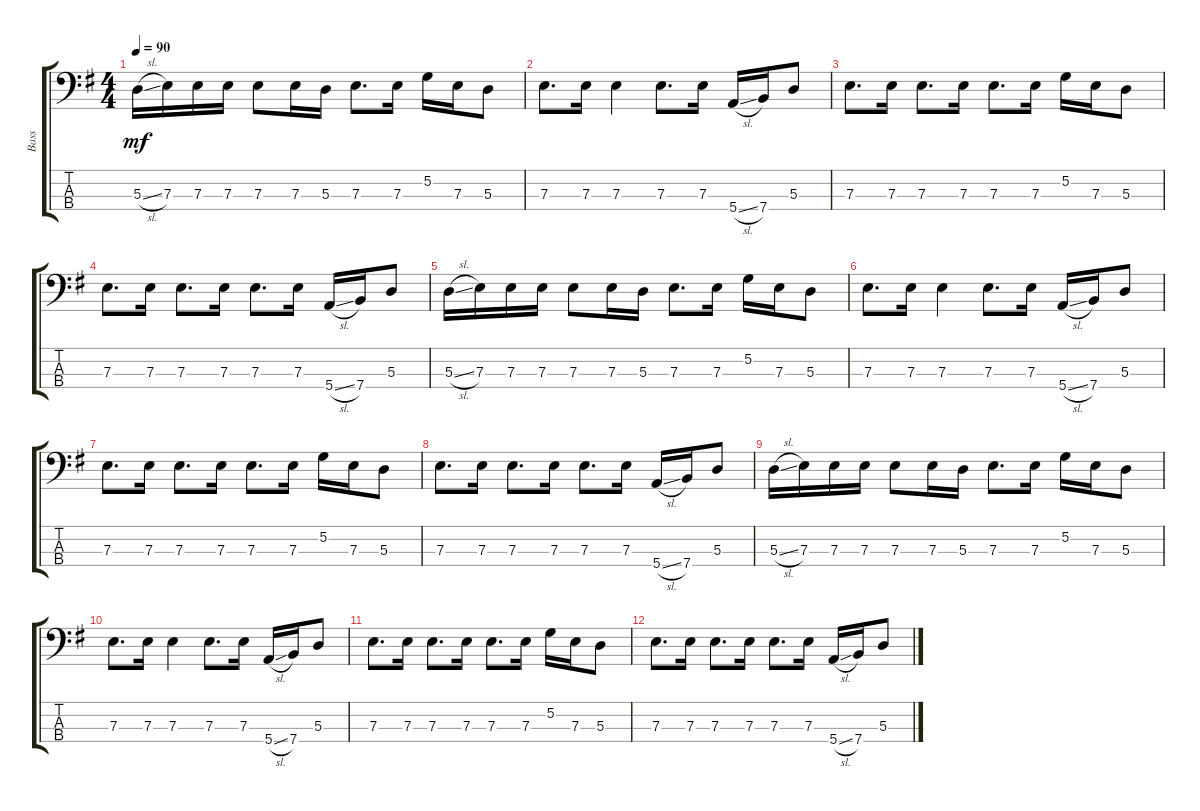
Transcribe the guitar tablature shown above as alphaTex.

\track ("Bass" "Bass") {instrument electricbasspick}
\staff {score tabs}
\tuning (G2 D2 A1 E1) {hide}
\ts (4 4)
\tempo 90
\clef f4
\ks g
5.3{sl}.16{dy mf} 7.3.16 7.3.16 7.3.16 7.3.8 7.3.16 5.3.16 7.3.8{d} 7.3.16 5.2.16 7.3.16 5.3.8 |
7.3.8{d} 7.3.16 7.3.4 7.3.8{d} 7.3.16 5.4{sl}.16 7.4.16 5.3.8 |
7.3.8{d} 7.3.16 7.3.8{d} 7.3.16 7.3.8{d} 7.3.16 5.2.16 7.3.16 5.3.8 |
7.3.8{d} 7.3.16 7.3.8{d} 7.3.16 7.3.8{d} 7.3.16 5.4{sl}.16 7.4.16 5.3.8 |
5.3{sl}.16 7.3.16 7.3.16 7.3.16 7.3.8 7.3.16 5.3.16 7.3.8{d} 7.3.16 5.2.16 7.3.16 5.3.8 |
7.3.8{d} 7.3.16 7.3.4 7.3.8{d} 7.3.16 5.4{sl}.16 7.4.16 5.3.8 |
7.3.8{d} 7.3.16 7.3.8{d} 7.3.16 7.3.8{d} 7.3.16 5.2.16 7.3.16 5.3.8 |
7.3.8{d} 7.3.16 7.3.8{d} 7.3.16 7.3.8{d} 7.3.16 5.4{sl}.16 7.4.16 5.3.8 |
5.3{sl}.16 7.3.16 7.3.16 7.3.16 7.3.8 7.3.16 5.3.16 7.3.8{d} 7.3.16 5.2.16 7.3.16 5.3.8 |
7.3.8{d} 7.3.16 7.3.4 7.3.8{d} 7.3.16 5.4{sl}.16 7.4.16 5.3.8 |
7.3.8{d} 7.3.16 7.3.8{d} 7.3.16 7.3.8{d} 7.3.16 5.2.16 7.3.16 5.3.8 |
7.3.8{d} 7.3.16 7.3.8{d} 7.3.16 7.3.8{d} 7.3.16 5.4{sl}.16 7.4.16 5.3.8
